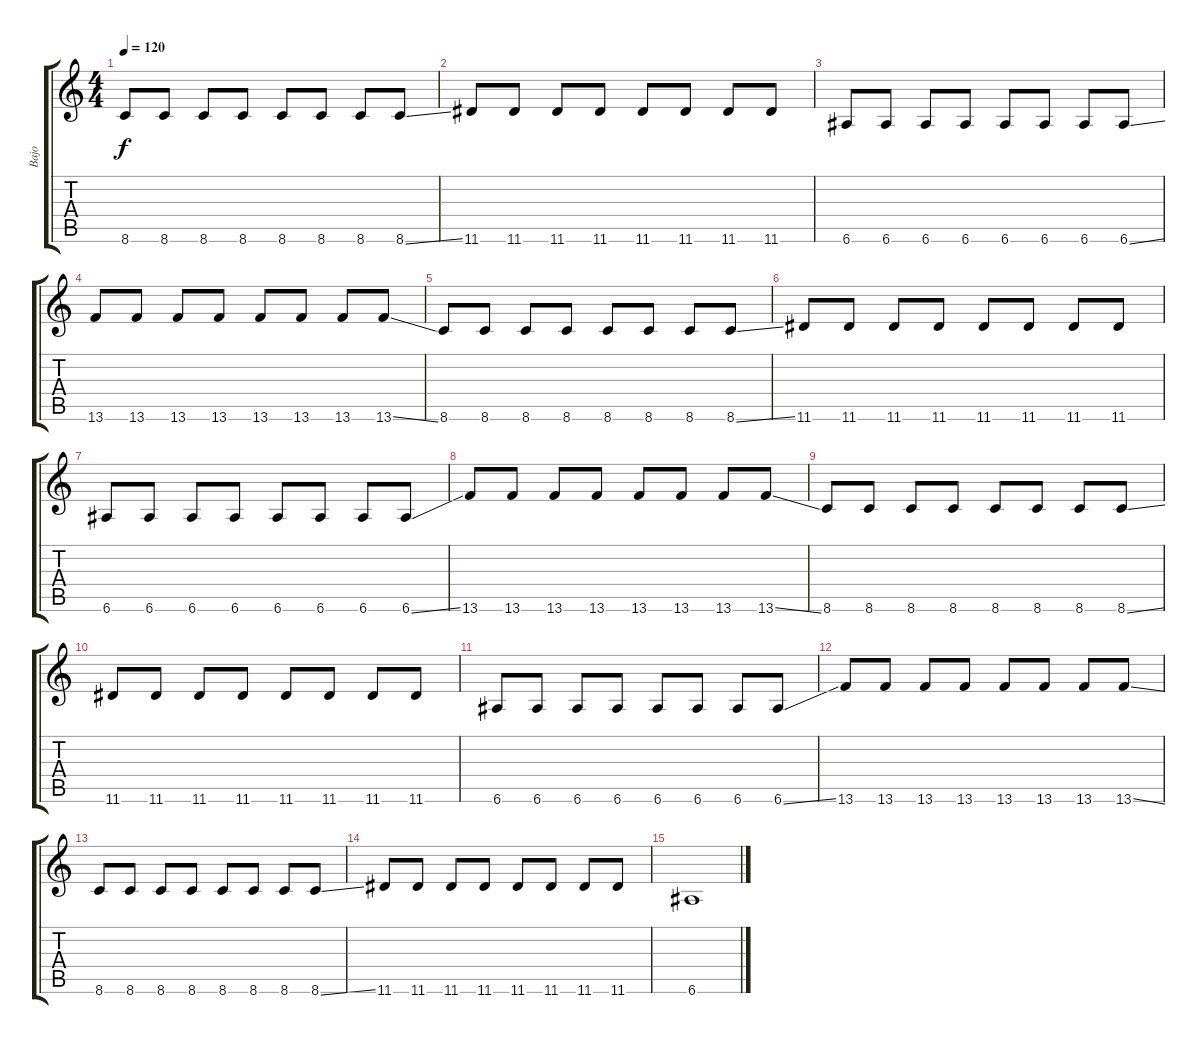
\track ("Bajo" "Bajo") {instrument electricbassfinger}
\staff {score tabs}
\tuning (E4 B3 G3 D3 A2 E2) {hide}
\ts (4 4)
\tempo 120
\clef g2
\ks c
8.6.8{dy f} 8.6.8 8.6.8 8.6.8 8.6.8 8.6.8 8.6.8 8.6{ss}.8 |
11.6.8 11.6.8 11.6.8 11.6.8 11.6.8 11.6.8 11.6.8 11.6.8 |
6.6.8 6.6.8 6.6.8 6.6.8 6.6.8 6.6.8 6.6.8 6.6{ss}.8 |
13.6.8 13.6.8 13.6.8 13.6.8 13.6.8 13.6.8 13.6.8 13.6{ss}.8 |
8.6.8 8.6.8 8.6.8 8.6.8 8.6.8 8.6.8 8.6.8 8.6{ss}.8 |
11.6.8 11.6.8 11.6.8 11.6.8 11.6.8 11.6.8 11.6.8 11.6.8 |
6.6.8 6.6.8 6.6.8 6.6.8 6.6.8 6.6.8 6.6.8 6.6{ss}.8 |
13.6.8 13.6.8 13.6.8 13.6.8 13.6.8 13.6.8 13.6.8 13.6{ss}.8 |
8.6.8 8.6.8 8.6.8 8.6.8 8.6.8 8.6.8 8.6.8 8.6{ss}.8 |
11.6.8 11.6.8 11.6.8 11.6.8 11.6.8 11.6.8 11.6.8 11.6.8 |
6.6.8 6.6.8 6.6.8 6.6.8 6.6.8 6.6.8 6.6.8 6.6{ss}.8 |
13.6.8 13.6.8 13.6.8 13.6.8 13.6.8 13.6.8 13.6.8 13.6{ss}.8 |
8.6.8 8.6.8 8.6.8 8.6.8 8.6.8 8.6.8 8.6.8 8.6{ss}.8 |
11.6.8 11.6.8 11.6.8 11.6.8 11.6.8 11.6.8 11.6.8 11.6.8 |
6.6.1
